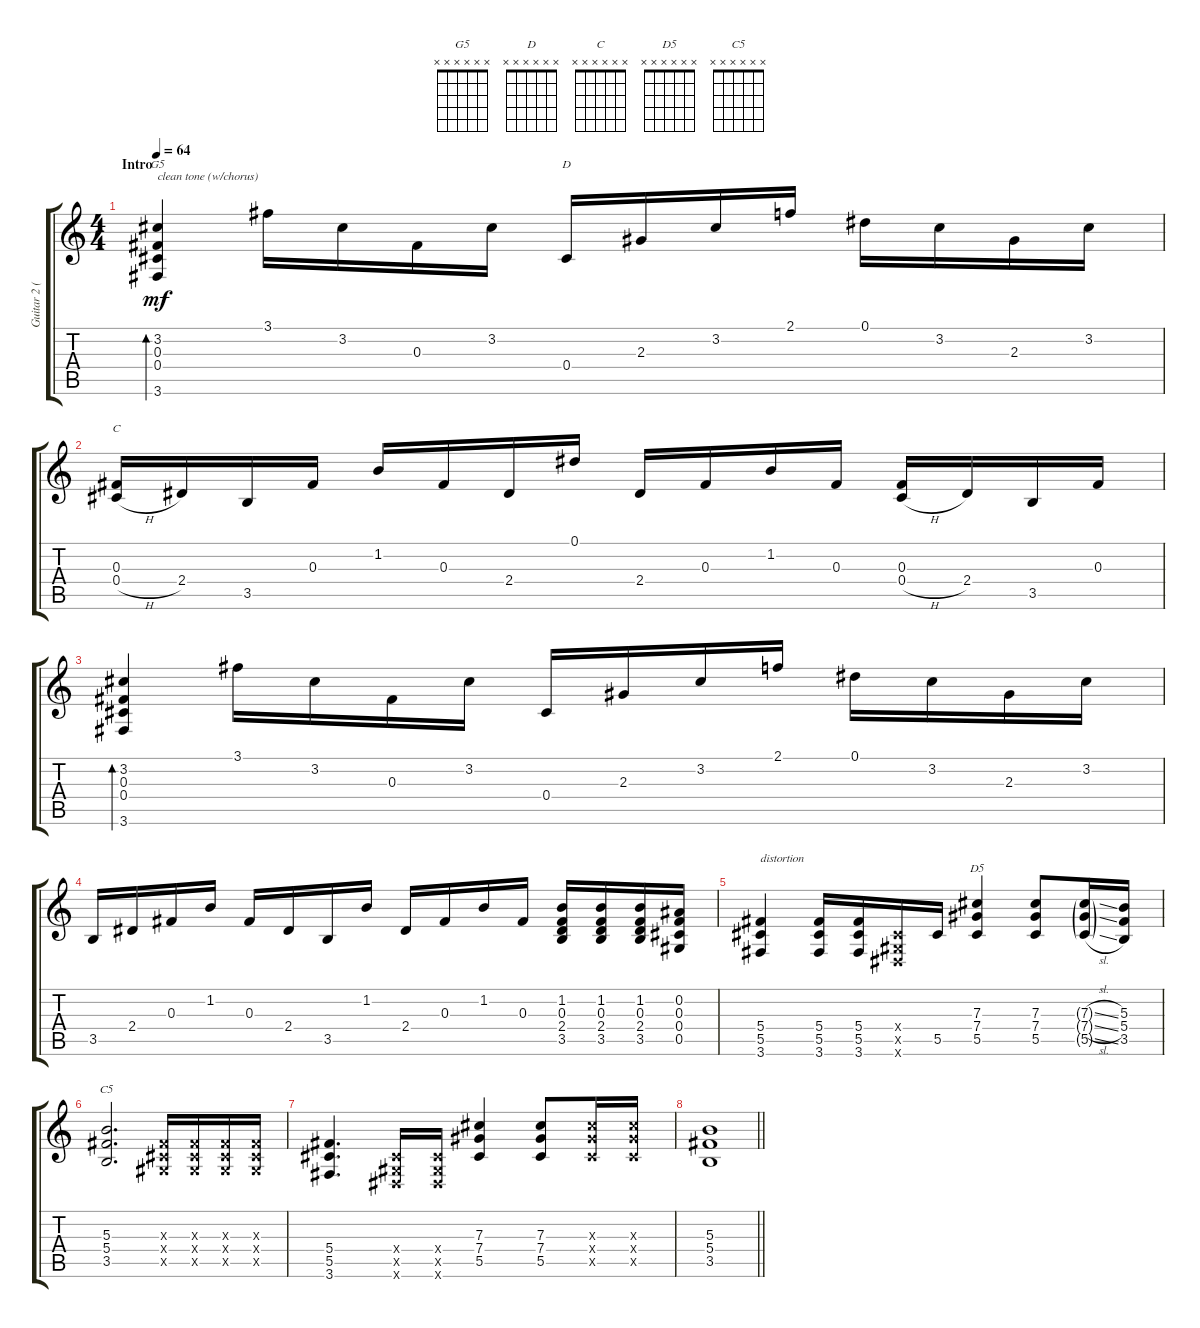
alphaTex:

\track ("Guitar 2 (Slash)" "Guitar 2 (") {instrument overdrivenguitar}
\staff {score tabs}
\tuning (Eb4 Bb3 Gb3 Db3 Ab2 Eb2) {hide}
\chord ("G5" x x x x x x)
\chord ("D" x x x x x x)
\chord ("C" x x x x x x)
\chord ("D5" x x x x x x)
\chord ("C5" x x x x x x)
\ts (4 4)
\section ("" "Intro")
\tempo 64
\clef g2
\ks c
(3.2 0.3 0.4 3.6).4{bd 120 ch "G5" txt "clean tone (w/chorus)" dy mf instrument electricguitarjazz} 3.1.16 3.2.16 0.3.16 3.2.16 0.4.16{ch "D"} 2.3.16 3.2.16 2.1.16 0.1.16 3.2.16 2.3.16 3.2.16 |
(0.3 0.4{h}).16{ch "C"} 2.4.16 3.5.16 0.3.16 1.2.16 0.3.16 2.4.16 0.1.16 2.4.16 0.3.16 1.2.16 0.3.16 (0.3 0.4{h}).16 2.4.16 3.5.16 0.3.16 |
(3.2 0.3 0.4 3.6).4{bd 120} 3.1.16 3.2.16 0.3.16 3.2.16 0.4.16 2.3.16 3.2.16 2.1.16 0.1.16 3.2.16 2.3.16 3.2.16 |
3.5.16 2.4.16 0.3.16 1.2.16 0.3.16 2.4.16 3.5.16 1.2.16 2.4.16 0.3.16 1.2.16 0.3.16 (1.2 0.3 2.4 3.5).16 (1.2 0.3 2.4 3.5).16 (1.2 0.3 2.4 3.5).16 (0.2 0.3 0.4 0.5).16 |
(5.4 5.5 3.6).4{txt "distortion" instrument overdrivenguitar} (5.4 5.5 3.6).16 (5.4 5.5 3.6).16 (0.4{x} 0.5{x} 0.6{x}).16 5.5.16 (7.3 7.4 5.5).4{ch "D5"} (7.3 7.4 5.5).8 (7.3{sl g} 7.4{sl g} 5.5{sl g}).16 (5.3 5.4 3.5).16 |
(5.3 5.4 3.5).2{d ch "C5"} (0.3{x} 0.4{x} 0.5{x}).16 (0.3{x} 0.4{x} 0.5{x}).16 (0.3{x} 0.4{x} 0.5{x}).16 (0.3{x} 0.4{x} 0.5{x}).16 |
(5.4 5.5 3.6).4{d} (0.4{x} 0.5{x} 0.6{x}).16 (0.4{x} 0.5{x} 0.6{x}).16 (7.3 7.4 5.5).4 (7.3 7.4 5.5).8 (7.3{x} 7.4{x} 5.5{x}).16 (7.3{x} 7.4{x} 5.5{x}).16 |
\barLineRight lightlight
(5.3 5.4 3.5).1{volume 1}
